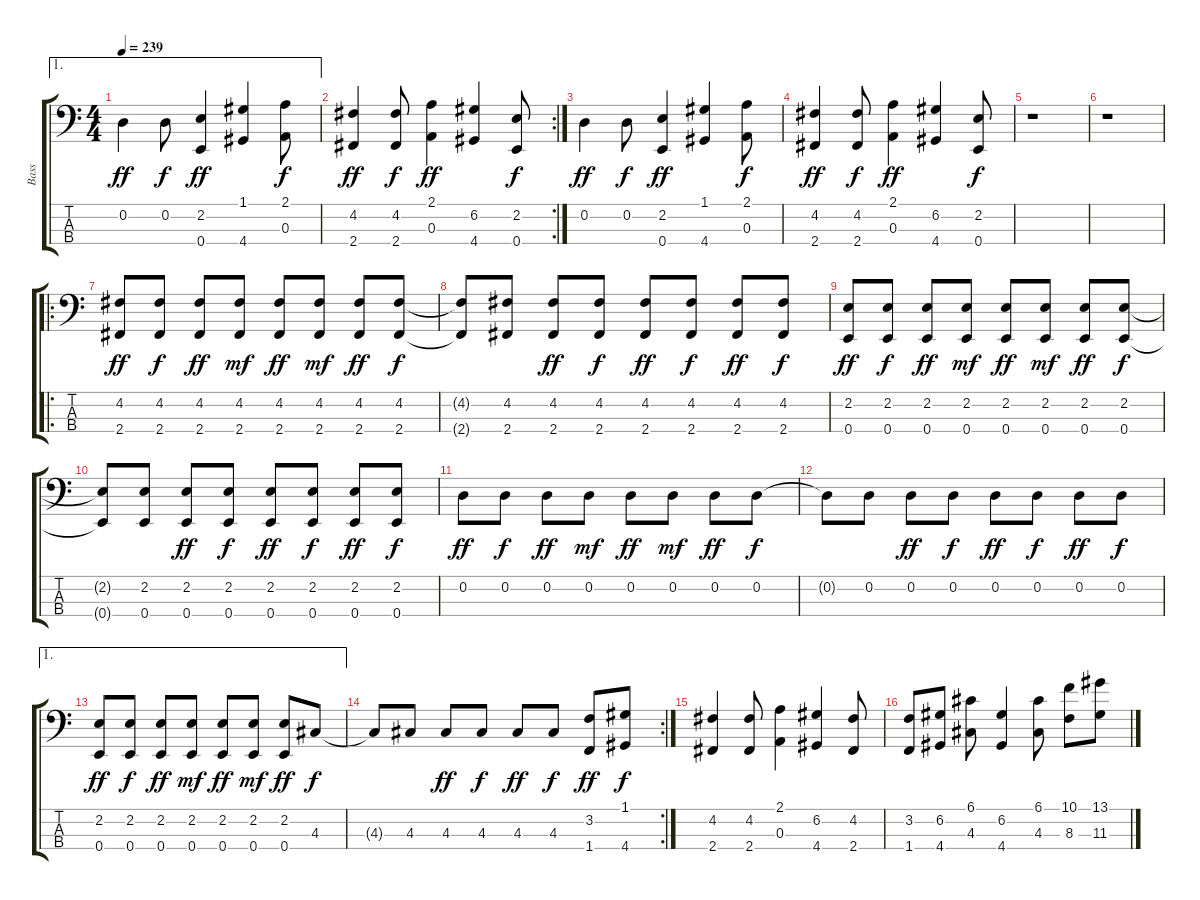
\track ("Bass" "Bass") {instrument electricbasspick}
\staff {score tabs}
\tuning (G2 D2 A1 E1) {hide}
\ae 1
\ts (4 4)
\tempo 239
\clef f4
\ks c
0.2.4{dy ff} 0.2.8{dy f} (2.2 0.4).4{dy ff} (1.1 4.4).4 (2.1 0.3).8{dy f} |
\rc 2
(4.2 2.4).4{dy ff} (4.2 2.4).8{dy f} (2.1 0.3).4{dy ff} (6.2 4.4).4 (2.2 0.4).8{dy f} |
0.2.4{dy ff} 0.2.8{dy f} (2.2 0.4).4{dy ff} (1.1 4.4).4 (2.1 0.3).8{dy f} |
(4.2 2.4).4{dy ff} (4.2 2.4).8{dy f} (2.1 0.3).4{dy ff} (6.2 4.4).4 (2.2 0.4).8{dy f} |
r.1 |
r.1 |
\ro
(4.2 2.4).8{dy ff} (4.2 2.4).8{dy f} (4.2 2.4).8{dy ff} (4.2 2.4).8{dy mf} (4.2 2.4).8{dy ff} (4.2 2.4).8{dy mf} (4.2 2.4).8{dy ff} (4.2 2.4).8{dy f} |
(4.2{t} 2.4{t}).8 (4.2 2.4).8 (4.2 2.4).8{dy ff} (4.2 2.4).8{dy f} (4.2 2.4).8{dy ff} (4.2 2.4).8{dy f} (4.2 2.4).8{dy ff} (4.2 2.4).8{dy f} |
(2.2 0.4).8{dy ff} (2.2 0.4).8{dy f} (2.2 0.4).8{dy ff} (2.2 0.4).8{dy mf} (2.2 0.4).8{dy ff} (2.2 0.4).8{dy mf} (2.2 0.4).8{dy ff} (2.2 0.4).8{dy f} |
(2.2{t} 0.4{t}).8 (2.2 0.4).8 (2.2 0.4).8{dy ff} (2.2 0.4).8{dy f} (2.2 0.4).8{dy ff} (2.2 0.4).8{dy f} (2.2 0.4).8{dy ff} (2.2 0.4).8{dy f} |
0.2.8{dy ff} 0.2.8{dy f} 0.2.8{dy ff} 0.2.8{dy mf} 0.2.8{dy ff} 0.2.8{dy mf} 0.2.8{dy ff} 0.2.8{dy f} |
0.2{t}.8 0.2.8 0.2.8{dy ff} 0.2.8{dy f} 0.2.8{dy ff} 0.2.8{dy f} 0.2.8{dy ff} 0.2.8{dy f} |
\ae 1
(2.2 0.4).8{dy ff} (2.2 0.4).8{dy f} (2.2 0.4).8{dy ff} (2.2 0.4).8{dy mf} (2.2 0.4).8{dy ff} (2.2 0.4).8{dy mf} (2.2 0.4).8{dy ff} 4.3.8{dy f} |
\rc 2
4.3{t}.8 4.3.8 4.3.8{dy ff} 4.3.8{dy f} 4.3.8{dy ff} 4.3.8{dy f} (3.2 1.4).8{dy ff} (1.1 4.4).8{dy f} |
(4.2 2.4).4 (4.2 2.4).8 (2.1 0.3).4 (6.2 4.4).4 (4.2 2.4).8 |
(3.2 1.4).8 (6.2 4.4).8 (6.1 4.3).8 (6.2 4.4).4 (6.1 4.3).8 (10.1 8.3).8 (13.1 11.3).8
